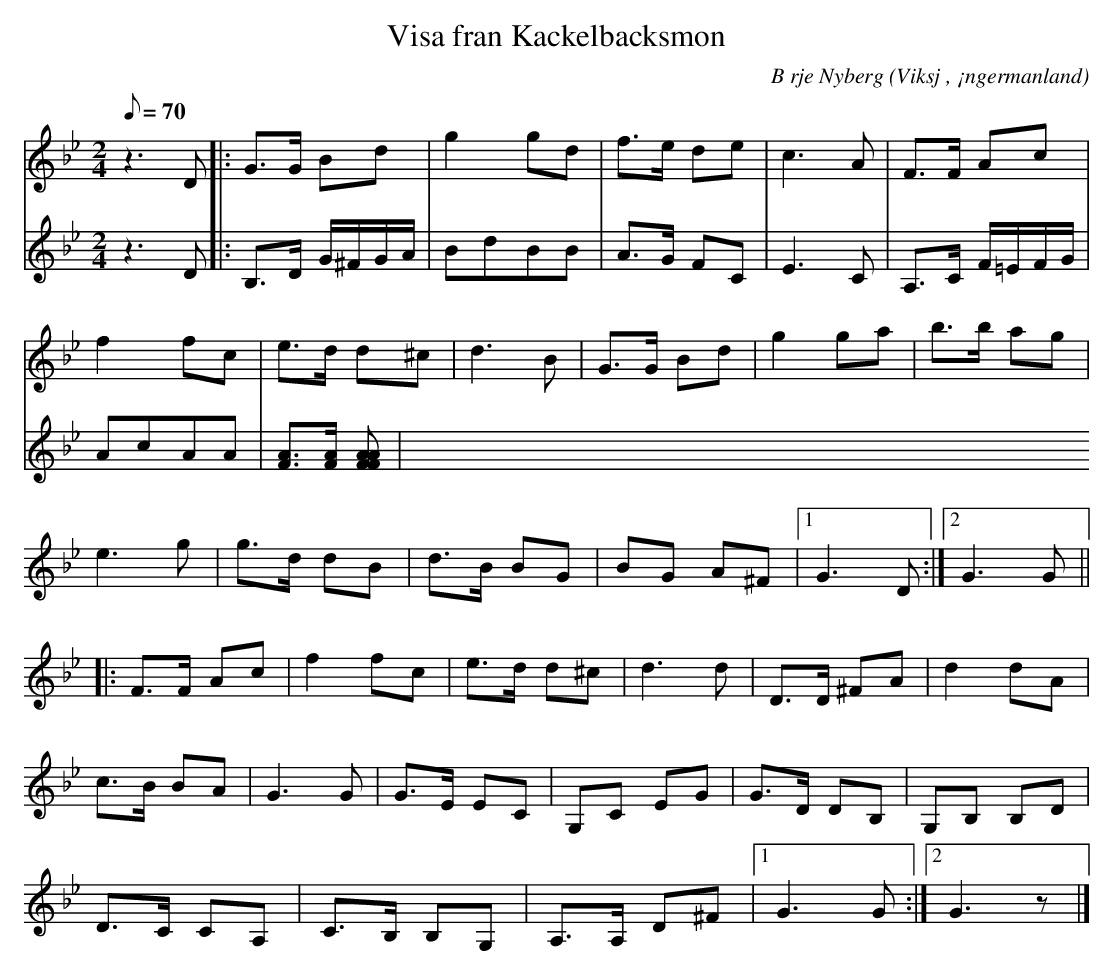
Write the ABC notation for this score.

X:1
T:Visa fran Kackelbacksmon
C:B rje Nyberg
O:Viksj , ¡ngermanland
M:2/4
L:1/8
Q:70
K:Gm
V:1
z2> D2|: G>G Bd | g2 gd | f>e de | c2>A2 | F>F Ac |
f2 fc | e>d d^c | d2>B2 | G>G Bd |g2 ga | b>b ag |
e2> g2 | g>d dB |d>B BG |BG A^F |1 G2> D2 :|2 G2> G2 ||
|: F>F Ac | f2 fc | e>d d^c | d2>d2 | D>D ^FA | d2 dA |
c>B BA |G2> G2 | G>E EC | G,C EG | G>D DB, | G,B, B,D |
D>C CA, | C>B, B,G, | A,>A, D^F |1 G2> G2 :|2 G2> z2 |]
V:2
z2> D2 |: B,>D G/2^F/2G/2A/2 | BdBB | A>G FC | E2>C2 | A,>C F/2=E/2F/2G/2 |
AcAA | [AF]>[AF] [AFAF] |
